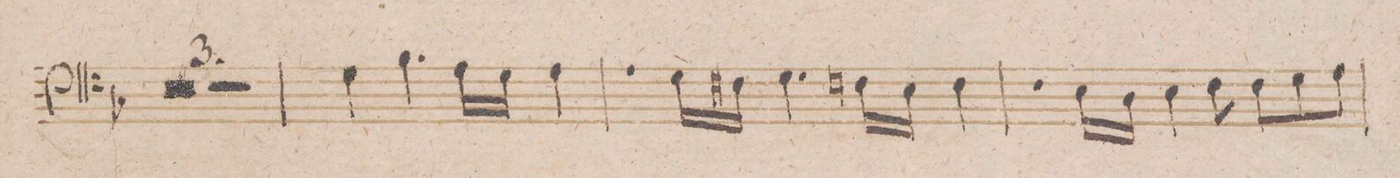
**kern	**dynam
*I"Fagotto 2do	*
*clefF4	*
*k[b-]	*
*met(c)	*
*M4/4	*
0r	.
=260	=260
=261	=261
1r	.
=262	=262
4G\	.
4.B-\	.
16A\LL	.
16G\JJ	.
4.A\	.
=263	=263
16G\LL	.
16F#X\JJ	.
4.G\	.
16Fn\LL	.
16E\JJ	.
4.F\	.
=264	=264
16E\LL	.
16D\JJ	.
4E\	.
8F\	.
8F\L	.
8G\	.
8A\J	.
=265	=265
*-	*-
